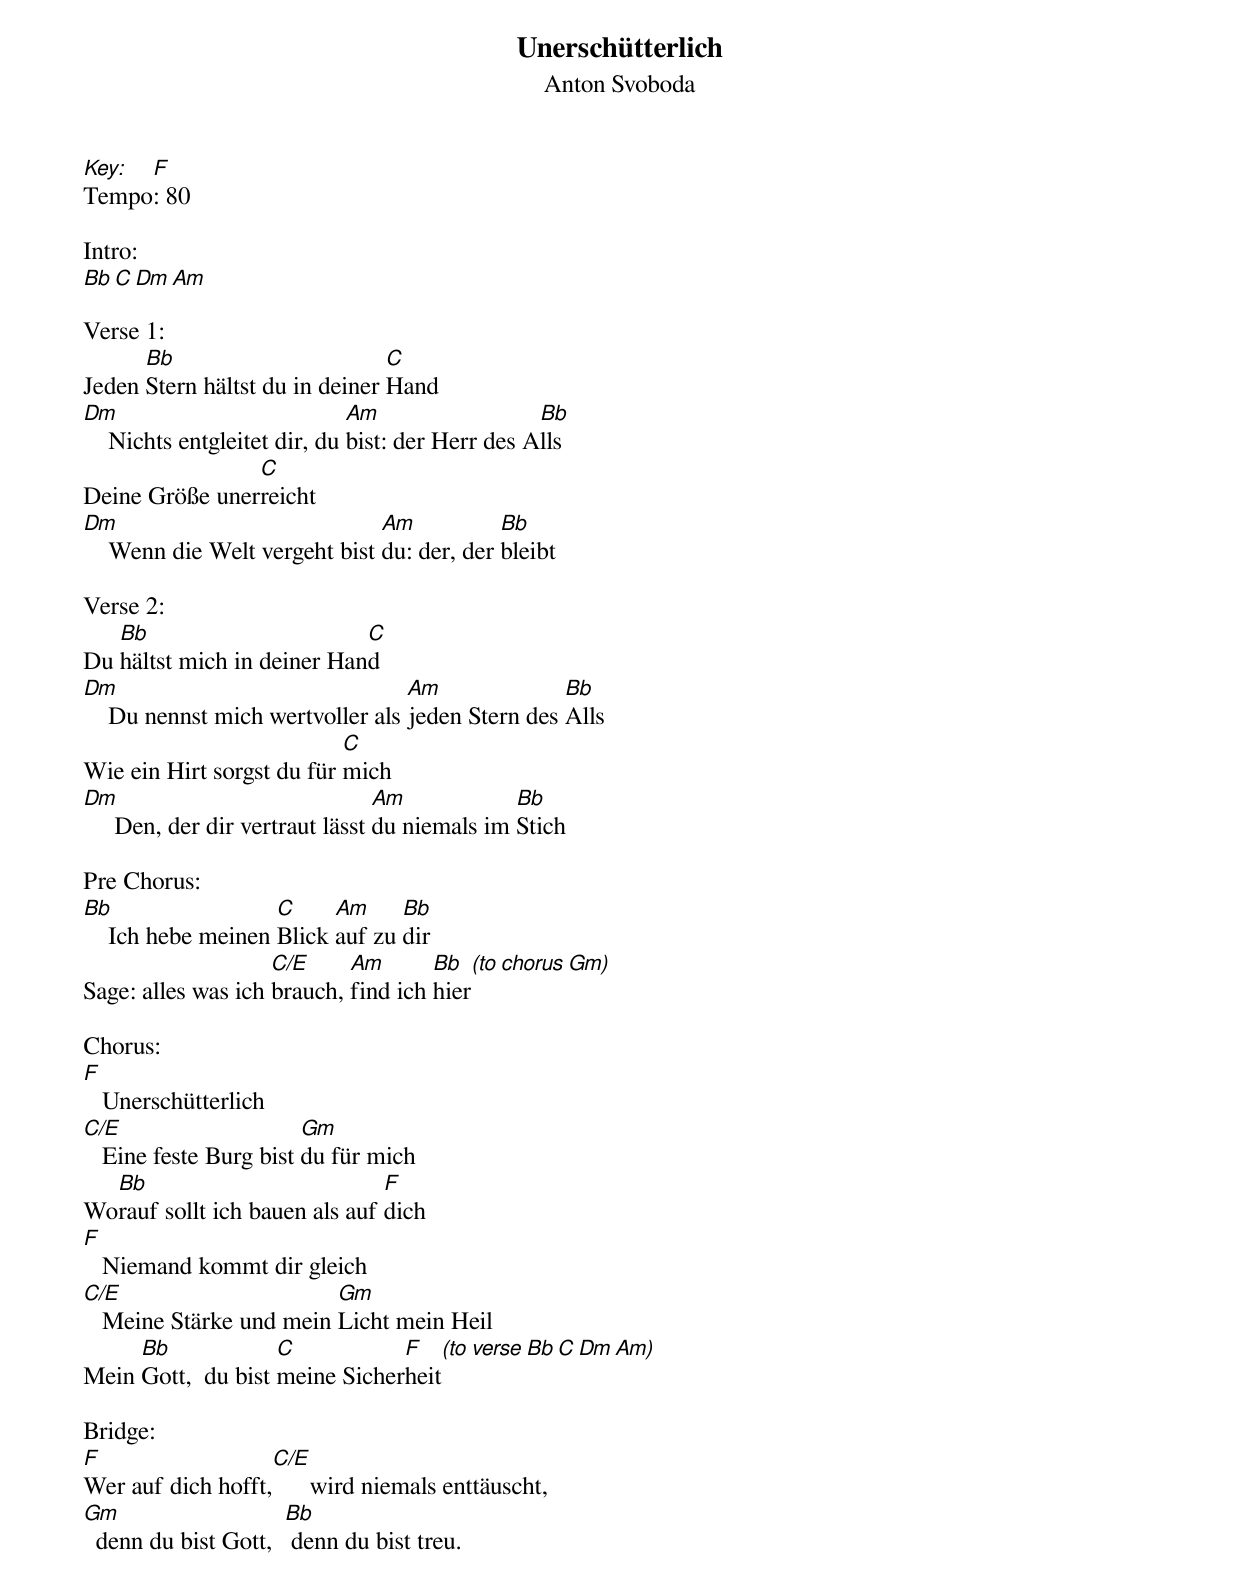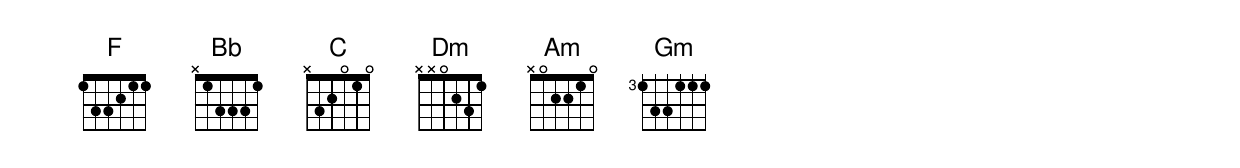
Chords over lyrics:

Unerschütterlich
Anton Svoboda
Key: F
Tempo: 80

Intro:
Bb  C     Dm  Am

Verse 1:
      Bb                        C
Jeden Stern hältst du in deiner Hand
Dm                            Am                  Bb
    Nichts entgleitet dir, du bist: der Herr des Alls
                C
Deine Größe unerreicht
Dm                             Am           Bb
    Wenn die Welt vergeht bist du: der, der bleibt

Verse 2:
   Bb                       C
Du hältst mich in deiner Hand
Dm                                Am              Bb
    Du nennst mich wertvoller als jeden Stern des Alls
                           C
Wie ein Hirt sorgst du für mich
Dm                               Am            Bb
     Den, der dir vertraut lässt du niemals im Stich

Pre Chorus:
Bb                  C     Am     Bb
    Ich hebe meinen Blick auf zu dir
                    C/E     Am       Bb  (to chorus Gm)
Sage: alles was ich brauch, find ich hier

Chorus:
F
   Unerschütterlich
C/E                     Gm
   Eine feste Burg bist du für mich
  Bb                           F
Worauf sollt ich bauen als auf dich
F
   Niemand kommt dir gleich
C/E                      Gm
   Meine Stärke und mein Licht mein Heil
     Bb             C           F      (to verse Bb C   Dm      Am)
Mein Gott,  du bist meine Sicherheit

Bridge:
F                  C/E
Wer auf dich hofft,      wird niemals enttäuscht,
Gm                    Bb
  denn du bist Gott,   denn du bist treu.
